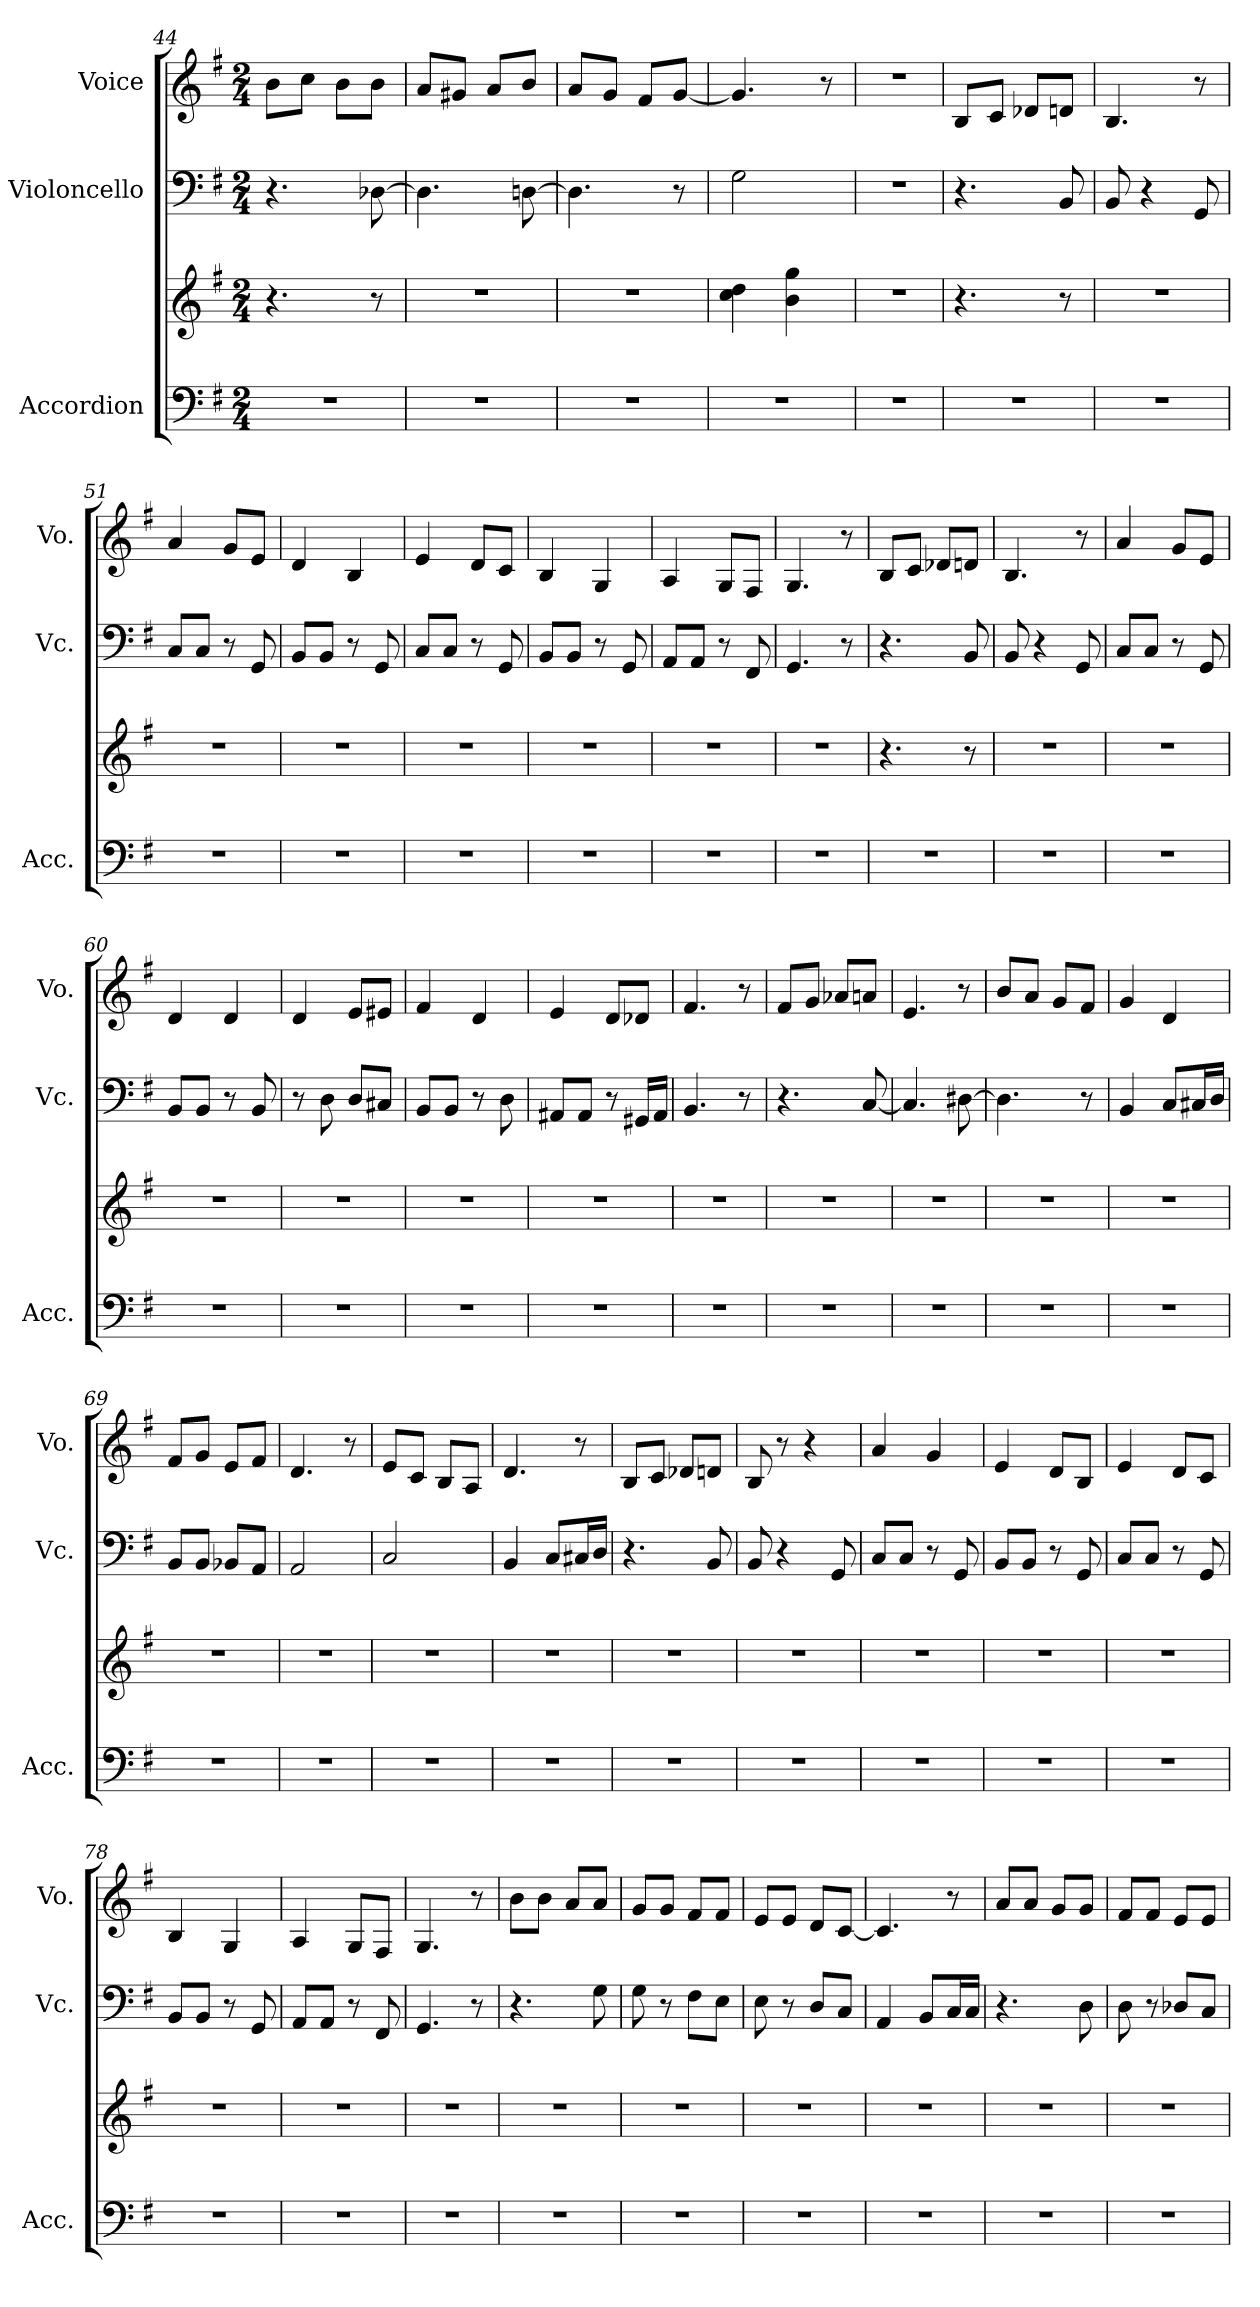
**kern	**kern	**kern	**kern
*part3	*part3	*part2	*part1
*staff4	*staff3	*staff2	*staff1
*I"Accordion	*	*I"Violoncello	*I"Voice
*I'Acc.	*	*I'Vc.	*I'Vo.
*clefF4	*clefG2	*clefF4	*clefG2
*k[f#]	*k[f#]	*k[f#]	*k[f#]
*M2/4	*M2/4	*M2/4	*M2/4
=44	=44	=44	=44
2r	4.r	4.r	8b\L
.	.	.	8cc\J
.	.	.	8b\L
.	8r	[8D-X\	8b\J
!!LO:LB:g=z
=45	=45	=45	=45
2r	2r	4.D-\]	8a/L
.	.	.	8g#X/J
.	.	.	8a/L
.	.	[8Dn\	8b/J
=46	=46	=46	=46
2r	2r	4.D\]	8a/L
.	.	.	8g/J
.	.	.	8f#/L
.	.	8r	[8g/J
=47	=47	=47	=47
2r	4cc\ 4dd\	2G\	4.g/]
.	4b\ 4gg\	.	.
.	.	.	8r
=48	=48	=48	=48
2r	2r	2r	2r
=49	=49	=49	=49
2r	4.r	4.r	8B/L
.	.	.	8c/J
.	.	.	8d-X/L
.	8r	8BB/	8dn/J
=50	=50	=50	=50
2r	2r	8BB/	4.B/
.	.	4r	.
.	.	8GG/	8r
=51	=51	=51	=51
2r	2r	8C/L	4a/
.	.	8C/J	.
.	.	8r	8g/L
.	.	8GG/	8e/J
=52	=52	=52	=52
2r	2r	8BB/L	4d/
.	.	8BB/J	.
.	.	8r	4B/
.	.	8GG/	.
=53	=53	=53	=53
2r	2r	8C/L	4e/
.	.	8C/J	.
.	.	8r	8d/L
.	.	8GG/	8c/J
!!LO:PB:g=z
=54	=54	=54	=54
2r	2r	8BB/L	4B/
.	.	8BB/J	.
.	.	8r	4G/
.	.	8GG/	.
=55	=55	=55	=55
2r	2r	8AA/L	4A/
.	.	8AA/J	.
.	.	8r	8G/L
.	.	8FF#/	8F#/J
=56	=56	=56	=56
2r	2r	4.GG/	4.G/
.	.	8r	8r
=57	=57	=57	=57
2r	4.r	4.r	8B/L
.	.	.	8c/J
.	.	.	8d-X/L
.	8r	8BB/	8dn/J
=58	=58	=58	=58
2r	2r	8BB/	4.B/
.	.	4r	.
.	.	8GG/	8r
=59	=59	=59	=59
2r	2r	8C/L	4a/
.	.	8C/J	.
.	.	8r	8g/L
.	.	8GG/	8e/J
=60	=60	=60	=60
2r	2r	8BB/L	4d/
.	.	8BB/J	.
.	.	8r	4d/
.	.	8BB/	.
=61	=61	=61	=61
2r	2r	8r	4d/
.	.	8D\	.
.	.	8D/L	8e/L
.	.	8C#X/J	8e#X/J
=62	=62	=62	=62
2r	2r	8BB/L	4f#/
.	.	8BB/J	.
.	.	8r	4d/
.	.	8D\	.
!!LO:LB:g=z
=63	=63	=63	=63
2r	2r	8AA#X/L	4e/
.	.	8AA#/J	.
.	.	8r	8d/L
.	.	16GG#X/LL	8d-X/J
.	.	16AA#/JJ	.
=64	=64	=64	=64
2r	2r	4.BB/	4.f#/
.	.	8r	8r
=65	=65	=65	=65
2r	2r	4.r	8f#/L
.	.	.	8g/J
.	.	.	8a-X/L
.	.	[8C/	8an/J
=66	=66	=66	=66
2r	2r	4.C/]	4.e/
.	.	[8D#X\	8r
=67	=67	=67	=67
2r	2r	4.D#\]	8b/L
.	.	.	8a/J
.	.	.	8g/L
.	.	8r	8f#/J
=68	=68	=68	=68
2r	2r	4BB/	4g/
.	.	8C/L	4d/
.	.	16C#X/L	.
.	.	16D/JJ	.
=69	=69	=69	=69
2r	2r	8BB/L	8f#/L
.	.	8BB/J	8g/J
.	.	8BB-X/L	8e/L
.	.	8AA/J	8f#/J
=70	=70	=70	=70
2r	2r	2AA/	4.d/
.	.	.	8r
=71	=71	=71	=71
2r	2r	2C/	8e/L
.	.	.	8c/J
.	.	.	8B/L
.	.	.	8A/J
!!LO:LB:g=z
=72	=72	=72	=72
2r	2r	4BB/	4.d/
.	.	8C/L	.
.	.	16C#X/L	8r
.	.	16D/JJ	.
=73	=73	=73	=73
2r	2r	4.r	8B/L
.	.	.	8c/J
.	.	.	8d-X/L
.	.	8BB/	8dn/J
=74	=74	=74	=74
2r	2r	8BB/	8B/
.	.	4r	8r
.	.	.	4r
.	.	8GG/	.
=75	=75	=75	=75
2r	2r	8C/L	4a/
.	.	8C/J	.
.	.	8r	4g/
.	.	8GG/	.
=76	=76	=76	=76
2r	2r	8BB/L	4e/
.	.	8BB/J	.
.	.	8r	8d/L
.	.	8GG/	8B/J
=77	=77	=77	=77
2r	2r	8C/L	4e/
.	.	8C/J	.
.	.	8r	8d/L
.	.	8GG/	8c/J
=78	=78	=78	=78
2r	2r	8BB/L	4B/
.	.	8BB/J	.
.	.	8r	4G/
.	.	8GG/	.
=79	=79	=79	=79
2r	2r	8AA/L	4A/
.	.	8AA/J	.
.	.	8r	8G/L
.	.	8FF#/	8F#/J
=80	=80	=80	=80
2r	2r	4.GG/	4.G/
.	.	8r	8r
!!LO:PB:g=z
=81	=81	=81	=81
2r	2r	4.r	8b\L
.	.	.	8b\J
.	.	.	8a/L
.	.	8G\	8a/J
=82	=82	=82	=82
2r	2r	8G\	8g/L
.	.	8r	8g/J
.	.	8F#\L	8f#/L
.	.	8E\J	8f#/J
=83	=83	=83	=83
2r	2r	8E\	8e/L
.	.	8r	8e/J
.	.	8D/L	8d/L
.	.	8C/J	[8c/J
=84	=84	=84	=84
2r	2r	4AA/	4.c/]
.	.	8BB/L	.
.	.	16C/L	8r
.	.	16C/JJ	.
=85	=85	=85	=85
2r	2r	4.r	8a/L
.	.	.	8a/J
.	.	.	8g/L
.	.	8D\	8g/J
=86	=86	=86	=86
2r	2r	8D\	8f#/L
.	.	8r	8f#/J
.	.	8D-X/L	8e/L
.	.	8C/J	8e/J
=	=	=	=
*-	*-	*-	*-
